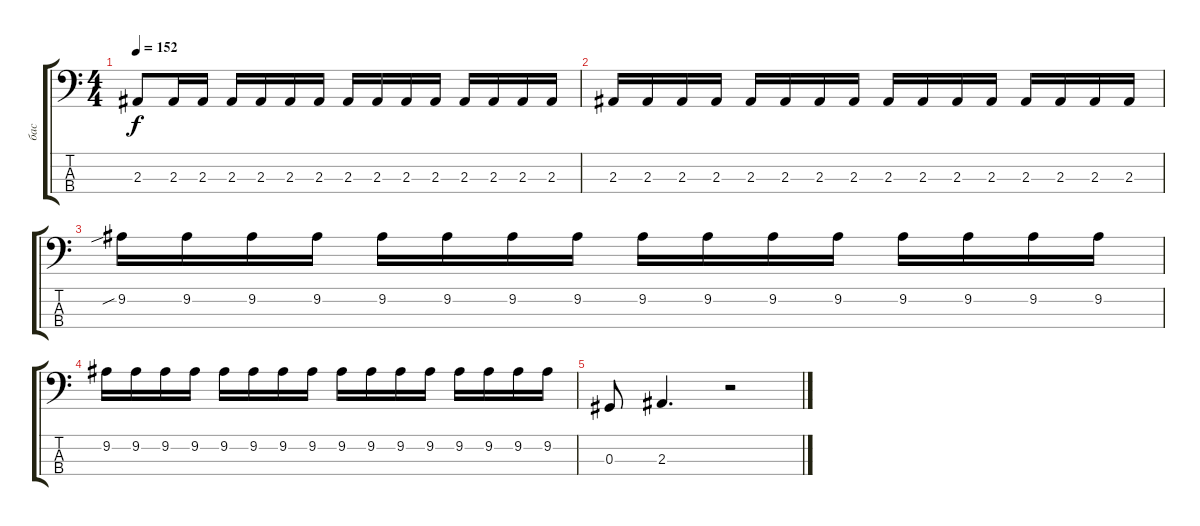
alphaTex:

\track ("бас" "бас") {instrument electricbassfinger}
\staff {score tabs}
\tuning (Gb2 Db2 Ab1 Eb1) {hide}
\ts (4 4)
\tempo 152
\clef f4
\ks c
2.3.8{dy f} 2.3.16 2.3.16 2.3.16 2.3.16 2.3.16 2.3.16 2.3.16 2.3.16 2.3.16 2.3.16 2.3.16 2.3.16 2.3.16 2.3.16 |
2.3.16 2.3.16 2.3.16 2.3.16 2.3.16 2.3.16 2.3.16 2.3.16 2.3.16 2.3.16 2.3.16 2.3.16 2.3.16 2.3.16 2.3.16 2.3.16 |
9.2{sib}.16 9.2.16 9.2.16 9.2.16 9.2.16 9.2.16 9.2.16 9.2.16 9.2.16 9.2.16 9.2.16 9.2.16 9.2.16 9.2.16 9.2.16 9.2.16 |
9.2.16 9.2.16 9.2.16 9.2.16 9.2.16 9.2.16 9.2.16 9.2.16 9.2.16 9.2.16 9.2.16 9.2.16 9.2.16 9.2.16 9.2.16 9.2.16 |
0.3.8 2.3.4{d} r.2
